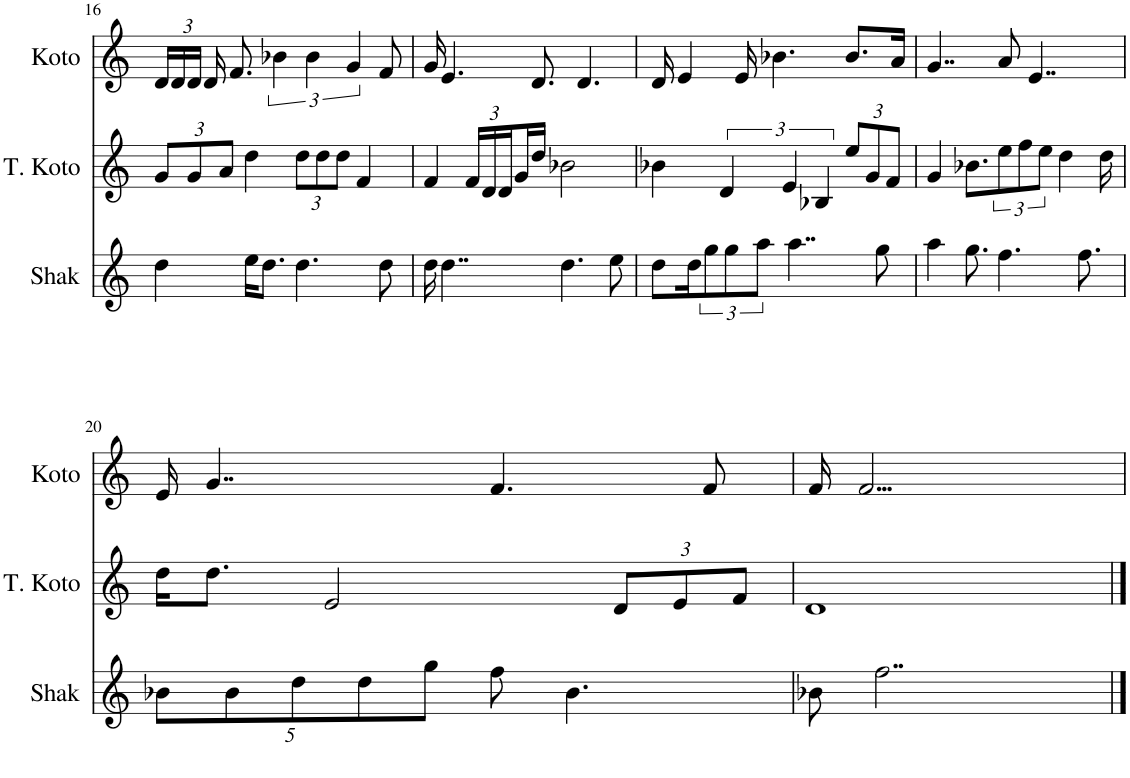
**kern	**kern	**kern
*part3	*part2	*part1
*staff3	*staff2	*staff1
*I"Shakuhachi	*I"Taisho Koto	*I"Koto
*I'Shak	*I'T. Koto	*I'Koto
!!LO:PB:g=z
*clefG2	*clefG2	*clefG2
*k[]	*k[]	*k[]
*M4/4	*M4/4	*M4/4
*	*Xbrackettup	*Xbrackettup
=16	=16	=16
4dd\	12g/L	24d/LL
.	.	24d/
.	12g/	24d/JJ
.	.	16d/
.	12a/J	.
.	.	8.f/
16ee\KL	4dd\	.
8.dd\J	.	.
*	*	*brackettup
.	.	6b-X\
4.dd\	12dd\L	.
.	.	6b-\
.	12dd\	.
.	12dd\J	.
.	.	6g/
.	4f/	.
8dd\	.	8f/
=17	=17	=17
16dd\	4f/	16g/
4..dd\	.	4.e/
.	24f/LL	.
.	24d/	.
.	24d/	.
.	16g/	.
.	16dd/JJ	8.d/
4.dd\	2b-X\	.
.	.	4.d/
8ee\	.	.
=18	=18	=18
8dd\L	4b-X\	16d/
.	.	4e/
16dd\K	.	.
12gg\	.	.
*	*brackettup	*
.	6d/	.
12gg\	.	.
.	.	16e/
12aa\J	.	.
.	.	4.b-X\
.	6e/	.
4..aa\	.	.
.	6B-X/	.
*	*Xbrackettup	*
.	12ee/L	8.b-/L
.	12g/	.
8gg\	.	.
.	12f/J	.
.	.	16a/Jk
=19	=19	=19
4aa\	4g/	4..g/
8.gg\	8.b-X\L	.
*	*brackettup	*
4.ff\	12ee\	8a/
.	12ff\	.
.	.	4..e/
.	12ee\J	.
.	4dd\	.
8.ff\	.	.
.	16dd\	.
!!LO:LB:g=z
=20	=20	=20
*Xbrackettup	*	*
10b-X\L	16dd\KL	16e/
.	8.dd\J	4..g/
10b-\	.	.
10dd\	.	.
.	2e/	.
10dd\	.	.
10gg\J	.	.
8ff\	.	4.f/
4.b-\	.	.
*	*Xbrackettup	*
.	12d/L	.
.	12e/	.
.	.	8f/
.	12f/J	.
=21	=21	=21
8b-X\	1d	16f/
.	.	2...f/
2..ff\	.	.
=	=	=
*-	*-	*-
